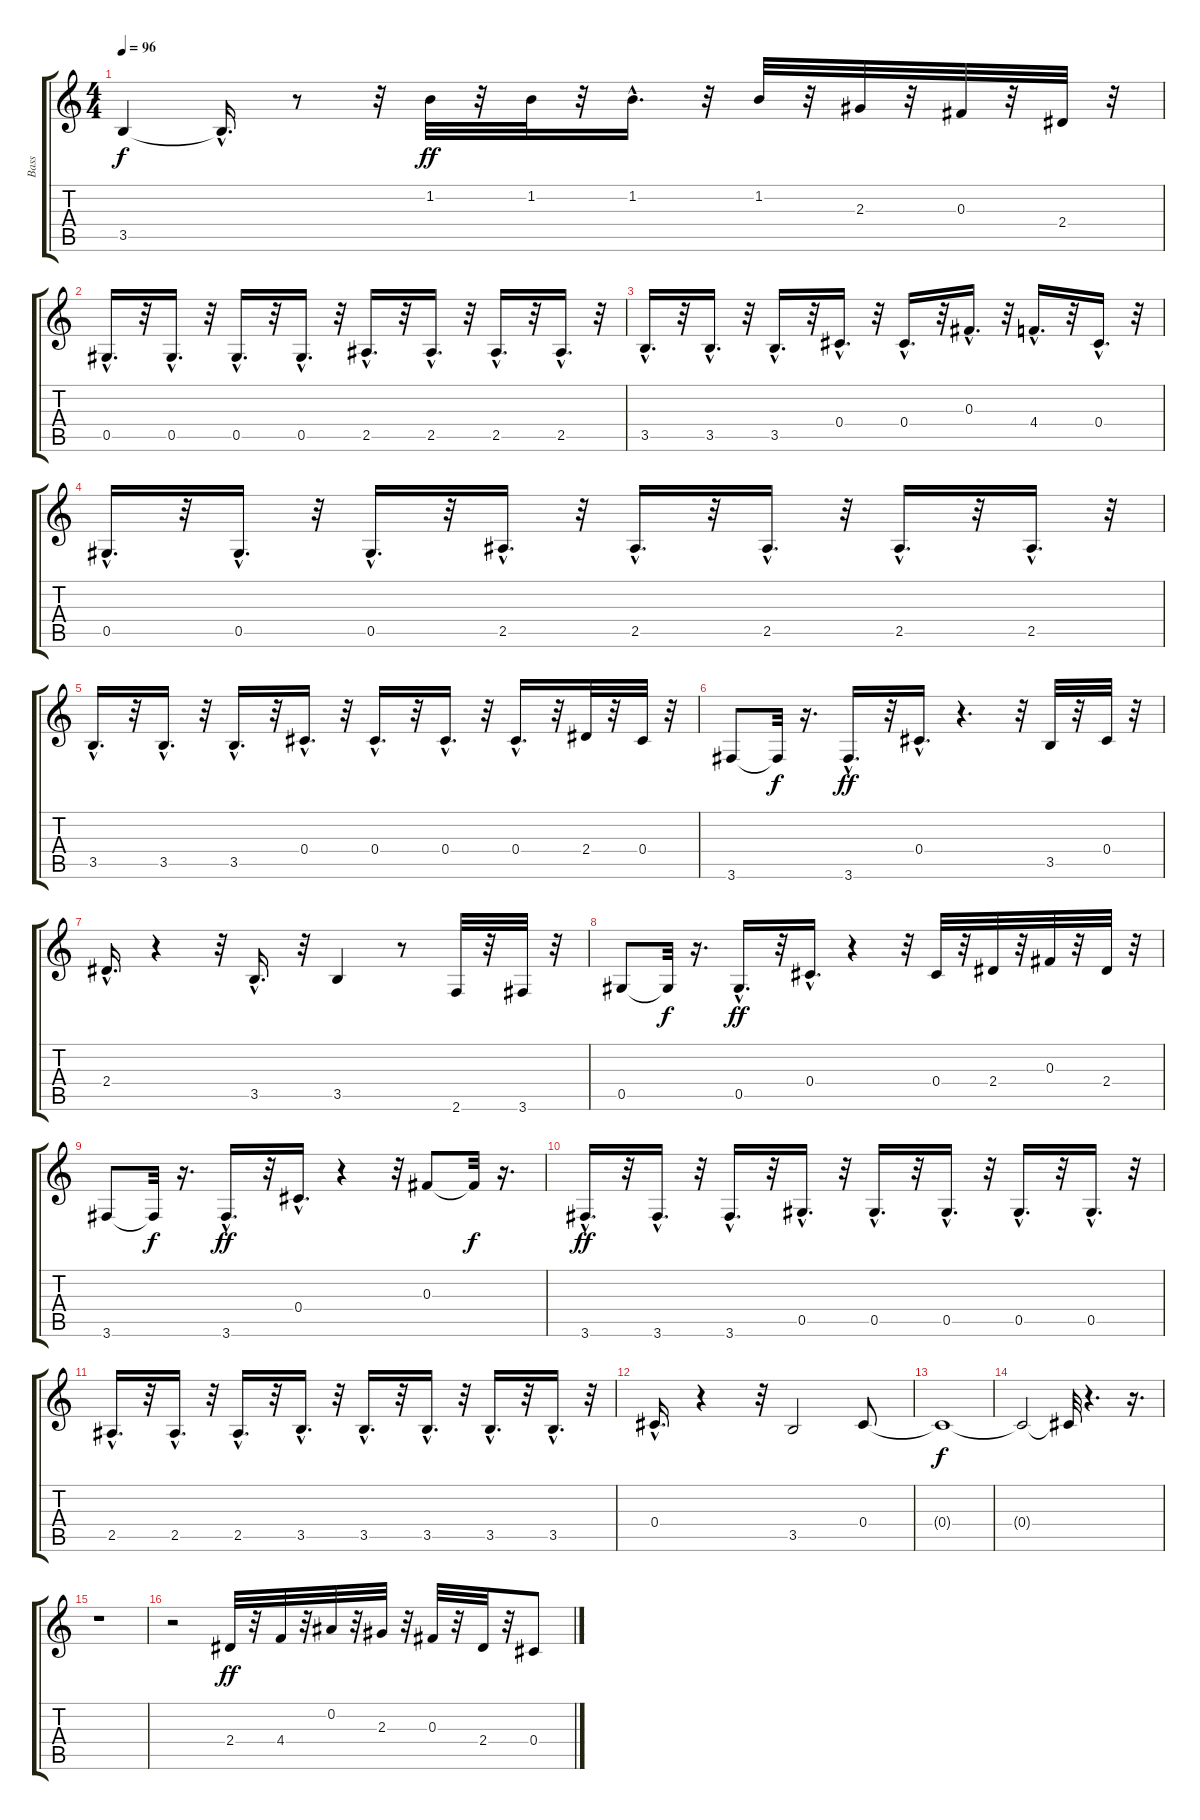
\track ("Bass" "Bass") {instrument electricbassfinger}
\staff {score tabs}
\tuning (Eb4 Bb3 Gb3 Db3 Ab2 Eb2) {hide}
\ts (4 4)
\tempo 96
\clef g2
\ks c
3.5{t}.4{dy f} 3.5{hac t}.16{d} r.8 r.32 1.2.32{dy ff} r.32 1.2.32 r.32 1.2{hac}.16{d} r.32 1.2.32 r.32 2.3.32 r.32 0.3.32 r.32 2.4.32 r.32 |
0.5{hac}.16{d} r.32 0.5{hac}.16{d} r.32 0.5{hac}.16{d} r.32 0.5{hac}.16{d} r.32 2.5{hac}.16{d} r.32 2.5{hac}.16{d} r.32 2.5{hac}.16{d} r.32 2.5{hac}.16{d} r.32 |
3.5{hac}.16{d} r.32 3.5{hac}.16{d} r.32 3.5{hac}.16{d} r.32 0.4{hac}.16{d} r.32 0.4{hac}.16{d} r.32 0.3{hac}.16{d} r.32 4.4{hac}.16{d} r.32 0.4{hac}.16{d} r.32 |
0.5{hac}.16{d} r.32 0.5{hac}.16{d} r.32 0.5{hac}.16{d} r.32 2.5{hac}.16{d} r.32 2.5{hac}.16{d} r.32 2.5{hac}.16{d} r.32 2.5{hac}.16{d} r.32 2.5{hac}.16{d} r.32 |
3.5{hac}.16{d} r.32 3.5{hac}.16{d} r.32 3.5{hac}.16{d} r.32 0.4{hac}.16{d} r.32 0.4{hac}.16{d} r.32 0.4{hac}.16{d} r.32 0.4{hac}.16{d} r.32 2.4.32 r.32 0.4.32 r.32 |
3.6.8 3.6{t}.32{dy f} r.16{d} 3.6{hac}.16{d dy ff} r.32 0.4{hac}.16{d} r.4{d} r.32 3.5.32 r.32 0.4.32 r.32 |
2.4{hac}.16{d} r.4 r.32 3.5{hac}.16{d} r.32 3.5.4 r.8 2.6.32 r.32 3.6.32 r.32 |
0.5.8 0.5{t}.32{dy f} r.16{d} 0.5{hac}.16{d dy ff} r.32 0.4{hac}.16{d} r.4 r.32 0.4.32 r.32 2.4.32 r.32 0.3.32 r.32 2.4.32 r.32 |
3.6.8 3.6{t}.32{dy f} r.16{d} 3.6{hac}.16{d dy ff} r.32 0.4{hac}.16{d} r.4 r.32 0.3.8 0.3{t}.32{dy f} r.16{d} |
3.6{hac}.16{d dy ff} r.32 3.6{hac}.16{d} r.32 3.6{hac}.16{d} r.32 0.5{hac}.16{d} r.32 0.5{hac}.16{d} r.32 0.5{hac}.16{d} r.32 0.5{hac}.16{d} r.32 0.5{hac}.16{d} r.32 |
2.5{hac}.16{d} r.32 2.5{hac}.16{d} r.32 2.5{hac}.16{d} r.32 3.5{hac}.16{d} r.32 3.5{hac}.16{d} r.32 3.5{hac}.16{d} r.32 3.5{hac}.16{d} r.32 3.5{hac}.16{d} r.32 |
0.4{hac}.16{d} r.4 r.32 3.5.2 0.4.8 |
0.4{t}.1{dy f} |
0.4{t}.2 0.4{t}.32 r.4{d} r.16{d} |
r.1 |
r.2 2.4.32{dy ff} r.32 4.4.32 r.32 0.2.32 r.32 2.3.32 r.32 0.3.32 r.32 2.4.32 r.32 0.4.8
